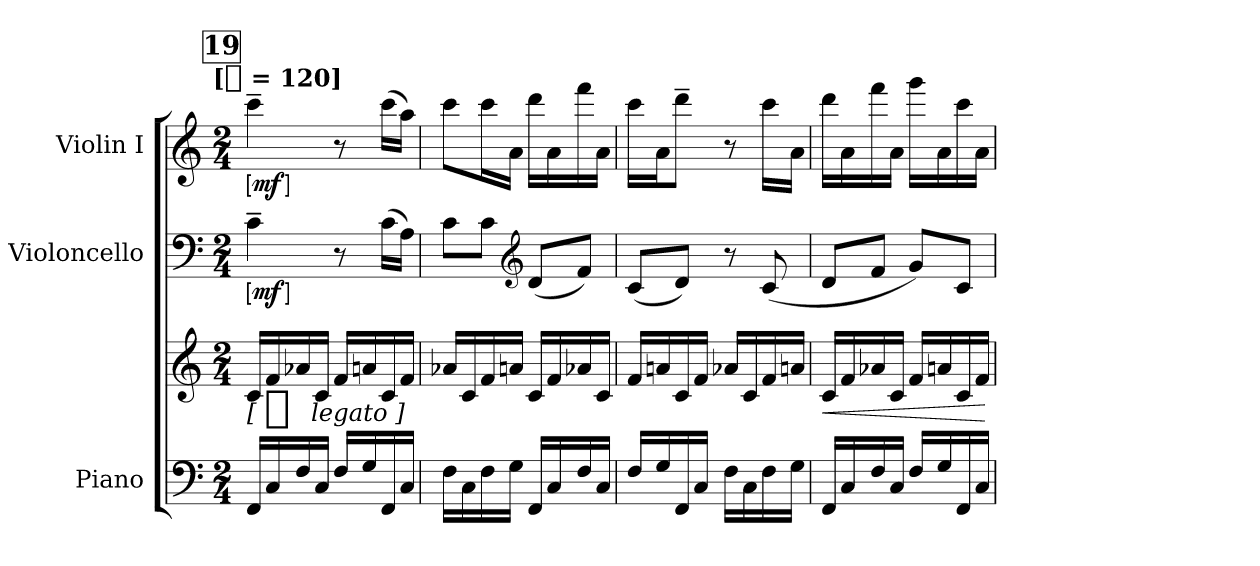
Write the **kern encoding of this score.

**kern	**kern	**dynam	**kern	**dynam	**kern	**dynam
*part3	*part3	*part3	*part2	*part2	*part1	*part1
*staff4	*staff3	*staff3/4	*staff2	*staff2	*staff1	*staff1
*I"Piano	*	*	*I"Violoncello	*	*I"Violin I	*
*	*	*	*I'vc	*	*I'vn	*
*clefF4	*clefG2	*	*clefF4	*	*clefG2	*
*k[]	*k[]	*	*k[]	*	*k[]	*
*C:	*C:	*	*C:	*	*C:	*
!!LO:TX:omd:t=[[quarter] = 120]
*M2/4	*M2/4	*	*M2/4	*	*M2/4	*
*MM120	*MM120	*	*MM120	*	*MM120	*
!!LO:REH:place=s1:t=19
=195	=195	=195	=195	=195	=195	=195
!	!	!LO:DY:t=[ %s legato ]	!	!LO:DY:ed=brack	!	!LO:DY:ed=brack
16FFLL	16cLL	p	4c~	mf	4ccc~	mf
16C	16f	.	.	.	.	.
16F	16a-X	.	.	.	.	.
16CJJ	16cJJ	.	.	.	.	.
16FLL	16fLL	.	8r	.	8r	.
16G	16an	.	.	.	.	.
16FF	16c	.	(16cLL	.	(16cccLL	.
16CJJ	16fJJ	.	16AJJ)	.	16aaJJ)	.
=196	=196	=196	=196	=196	=196	=196
16FLL	16a-XLL	.	8cL	.	8cccL	.
16C	16c	.	.	.	.	.
16F	16f	.	8cJ	.	16cccL	.
16GJJ	16anJJ	.	.	.	16aJJ	.
*	*	*	*clefG2	*	*	*
16FFLL	16cLL	.	(8dL	.	16dddLL	.
16C	16f	.	.	.	16a	.
16F	16a-X	.	8fJ)	.	16fff	.
16CJJ	16cJJ	.	.	.	16aJJ	.
=197	=197	=197	=197	=197	=197	=197
16FLL	16fLL	.	(8cL	.	16cccLL	.
16G	16an	.	.	.	16aJ	.
16FF	16c	.	8dJ)	.	8ddd~J	.
16CJJ	16fJJ	.	.	.	.	.
16FLL	16a-XLL	.	8r	.	8r	.
16C	16c	.	.	.	.	.
16F	16f	.	(8c	.	16cccLL	.
16GJJ	16anJJ	.	.	.	16aJJ	.
=198	=198	=198	=198	=198	=198	=198
!	!	!LO:HP:b	!	!	!	!
16FFLL	16cLL	<	8dL	.	16dddLL	.
16C	16f	.	.	.	16a	.
16F	16a-X	.	8fJ	.	16fff	.
16CJJ	16cJJ	.	.	.	16aJJ	.
16FLL	16fLL	.	8gL)	.	16gggLL	.
16G	16an	.	.	.	16a	.
16FF	16c	.	8cJ	.	16ccc	.
16CJJ	16fJJ	.	.	.	16aJJ	.
.	.	[	.	.	.	.
=	=	=	=	=	=	=
*-	*-	*-	*-	*-	*-	*-
